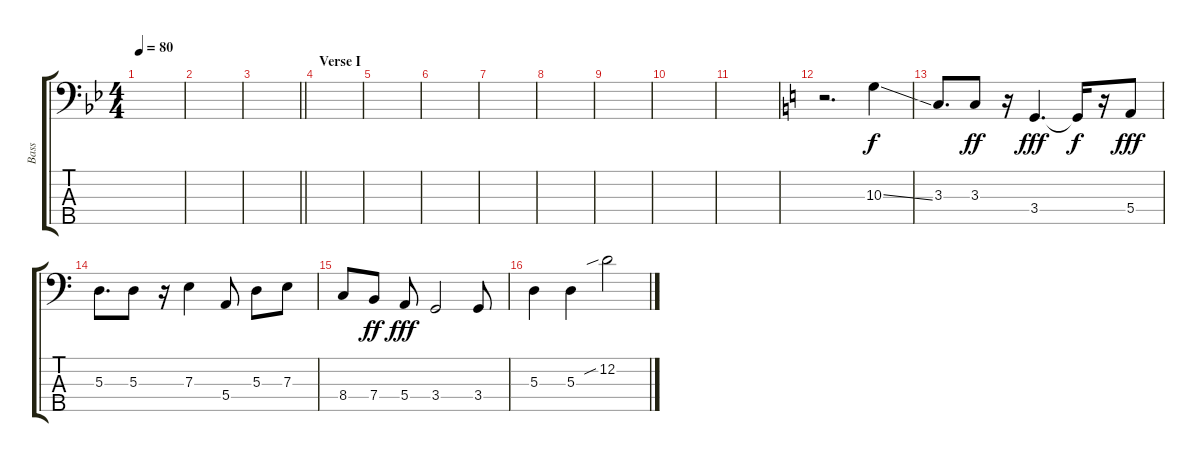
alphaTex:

\track ("Bass" "Bass") {instrument electricbassfinger}
\staff {score tabs}
\tuning (G2 D2 A1 E1 B0) {hide}
\ts (4 4)
\tempo 80
\clef f4
\ks bb
|
|
\barLineRight lightlight
|
\section ("" "Verse I")
|
|
|
|
|
|
|
|
\ks c
r.2{d} 10.3{ss}.4 |
3.3.8{d} 3.3.8{dy ff} r.16 3.4.4{d dy fff} 3.4{t}.16{dy f} r.16 5.4.8{dy fff} |
5.3.8{d} 5.3.8 r.16 7.3.4 5.4.8 5.3.8 7.3.8 |
8.4.8 7.4.8{dy ff} 5.4.8{dy fff} 3.4.2 3.4.8 |
5.3.4 5.3.4 12.2{sib}.2
